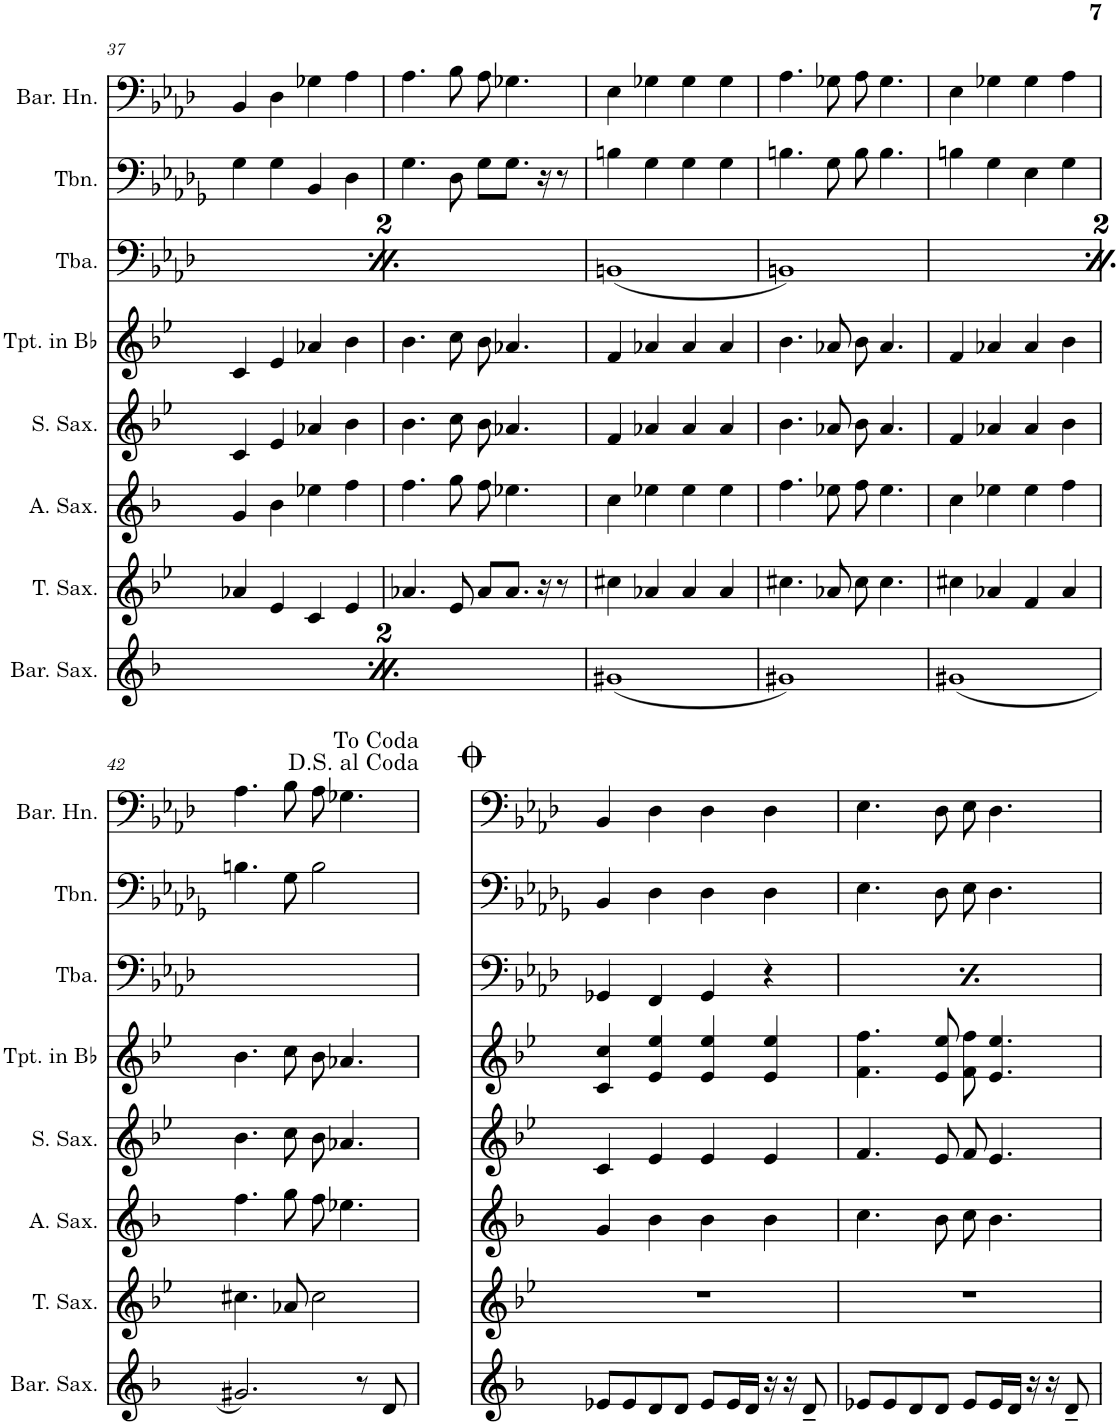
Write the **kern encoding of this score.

**kern	**kern	**kern	**kern	**kern	**kern	**kern	**kern
*part8	*part7	*part6	*part5	*part4	*part3	*part2	*part1
*staff8	*staff7	*staff6	*staff5	*staff4	*staff3	*staff2	*staff1
*I"Baritone Saxophone	*I"Tenor Saxophone	*I"Alto Saxophone	*I"Soprano Saxophone	*I"Trumpet in Bb	*I"Tuba	*I"Trombone	*I"Baritone Horn
*I'Bar. Sax.	*I'T. Sax.	*I'A. Sax.	*I'S. Sax.	*I'Tpt. in Bb	*I'Tba.	*I'Tbn.	*I'Bar. Hn.
!!LO:PB:g=z
*clefG2	*clefG2	*clefG2	*clefG2	*clefG2	*clefF4	*clefF4	*clefF4
*Trd12c21	*Trd8c14	*Trd5c9	*Trd1c2	*Trd1c2	*	*	*Trd4c7
*k[b-]	*k[b-e-]	*k[b-]	*k[b-e-]	*k[b-e-]	*k[b-e-a-d-]	*k[b-e-a-d-g-]	*k[b-e-a-d-]
*M4/4	*M4/4	*M4/4	*M4/4	*M4/4	*M4/4	*M4/4	*M4/4
=37	=37	=37	=37	=37	=37	=37	=37
(1e-X	4a-X/	4g/	4c/	4c/	(1GG-X	4G-\	4BB-/
.	4e-/	4b-\	4e-/	4e-/	.	4G-\	4D-\
.	4c/	4ee-X\	4a-X/	4a-X/	.	4BB-/	4G-X\
.	4e-/	4ff\	4b-\	4b-\	.	4D-\	4A-\
=38	=38	=38	=38	=38	=38	=38	=38
1e-X)	4.a-X/	4.ff\	4.b-\	4.b-\	1GG-X)	4.G-\	4.A-\
.	8e-/	8gg\	8cc\	8cc\	.	8D-\	8B-\
.	8a-/L	8ff\	8b-\	8b-\	.	8G-\L	8A-\
.	8.a-/J	4.ee-X\	4.a-X/	4.a-X/	.	8.G-\J	4.G-X\
.	16r	.	.	.	.	16r	.
.	8r	.	.	.	.	8r	.
=39	=39	=39	=39	=39	=39	=39	=39
(1g#X	4cc#X\	4cc\	4f/	4f/	(1BBn	4Bn\	4E-\
.	4a-X/	4ee-X\	4a-X/	4a-X/	.	4G-\	4G-X\
.	4a-/	4ee-\	4a-/	4a-/	.	4G-\	4G-\
.	4a-/	4ee-\	4a-/	4a-/	.	4G-\	4G-\
=40	=40	=40	=40	=40	=40	=40	=40
1g#X)	4.cc#X\	4.ff\	4.b-\	4.b-\	1BBn)	4.Bn\	4.A-\
.	8a-X/	8ee-X\	8a-X/	8a-X/	.	8G-\	8G-X\
.	8cc#\	8ff\	8b-\	8b-\	.	8B\	8A-\
.	4.cc#\	4.ee-\	4.a-/	4.a-/	.	4.B\	4.G-\
=41	=41	=41	=41	=41	=41	=41	=41
(1g#X	4cc#X\	4cc\	4f/	4f/	(1BBn	4Bn\	4E-\
.	4a-X/	4ee-X\	4a-X/	4a-X/	.	4G-\	4G-X\
.	4f/	4ee-\	4a-/	4a-/	.	4E-\	4G-\
.	4a-/	4ff\	4b-\	4b-\	.	4G-\	4A-\
!!LO:LB:g=z
=42	=42	=42	=42	=42	=42	=42	=42
2.g#X/)	4.cc#X\	4.ff\	4.b-\	4.b-\	1BBn)	4.Bn\	4.A-\
.	8a-X/	8gg\	8cc\	8cc\	.	8G-\	8B-\
.	2cc#\	8ff\	8b-\	8b-\	.	2B\	8A-\
.	.	4.ee-X\	4.a-X/	4.a-X/	.	.	4.G-X\
8r	.	.	.	.	.	.	.
8d/	.	.	.	.	.	.	.
=43	=43	=43	=43	=43	=43	=43	=43
8e-X/L	1r	4g/	4c/	4c/ 4cc/	4GG-X/	4BB-/	4BB-/
8e-/	.	.	.	.	.	.	.
8d/	.	4b-\	4e-/	4e-/ 4ee-/	4FF/	4D-\	4D-\
8d/J	.	.	.	.	.	.	.
8e-/L	.	4b-\	4e-/	4e-/ 4ee-/	4GG-/	4D-\	4D-\
16e-/L	.	.	.	.	.	.	.
16d/JJ	.	.	.	.	.	.	.
16r	.	4b-\	4e-/	4e-/ 4ee-/	4r	4D-\	4D-\
16r	.	.	.	.	.	.	.
8d~/	.	.	.	.	.	.	.
=44	=44	=44	=44	=44	=44	=44	=44
8e-X/L	1r	4.cc\	4.f/	4.f\ 4.ff\	4GG-X/	4.E-\	4.E-\
8e-/	.	.	.	.	.	.	.
8d/	.	.	.	.	4FF/	.	.
8d/J	.	8b-\	8e-/	8e-/ 8ee-/	.	8D-\	8D-\
8e-/L	.	8cc\	8f/	8f\ 8ff\	4GG-/	8E-\	8E-\
16e-/L	.	4.b-\	4.e-/	4.e-/ 4.ee-/	.	4.D-\	4.D-\
16d/JJ	.	.	.	.	.	.	.
16r	.	.	.	.	4r	.	.
16r	.	.	.	.	.	.	.
8d~/	.	.	.	.	.	.	.
=	=	=	=	=	=	=	=
*-	*-	*-	*-	*-	*-	*-	*-
